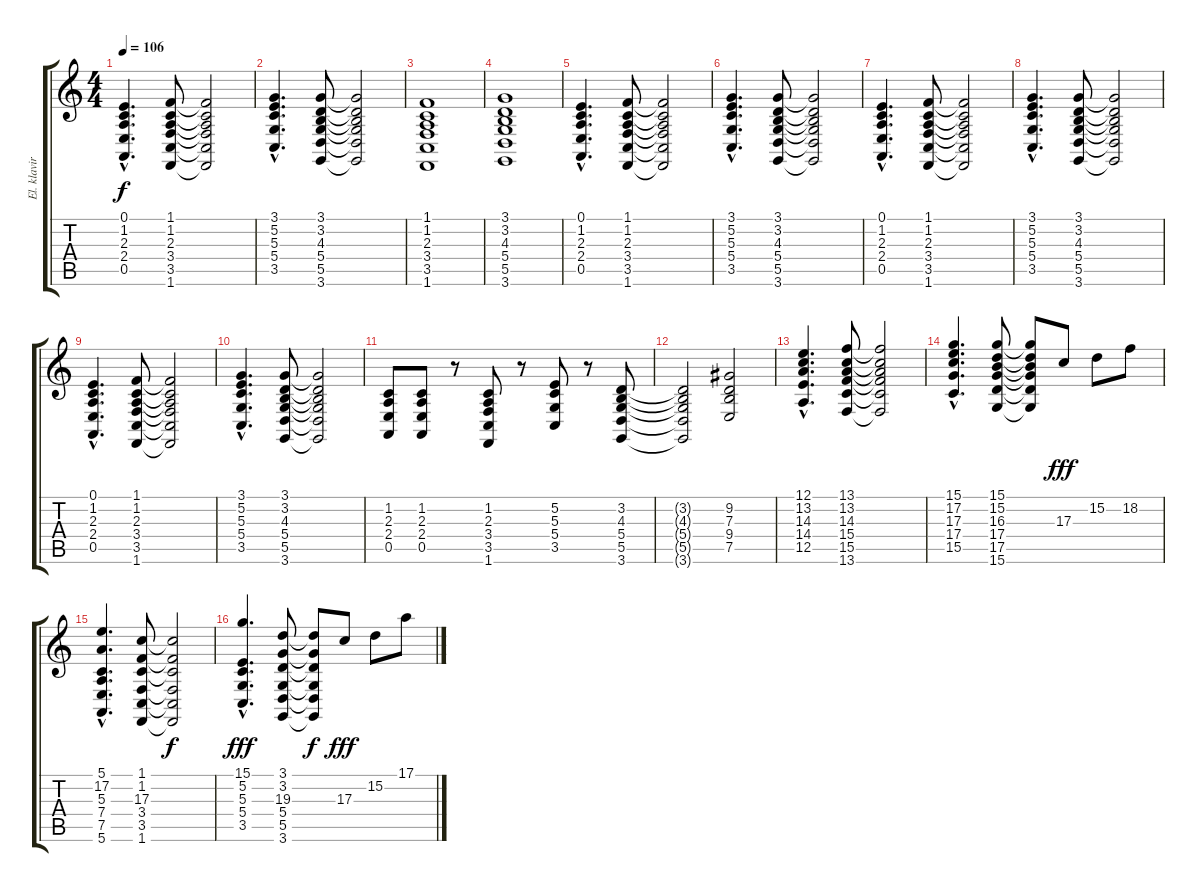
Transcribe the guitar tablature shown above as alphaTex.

\track ("El. klavir" "El. klavir") {instrument electricpiano2}
\staff {score tabs}
\tuning (E4 B3 G3 D3 A2 E2) {hide}
\ts (4 4)
\tempo 106
\clef g2
\ks c
(0.1{hac} 1.2{hac} 2.3{hac} 2.4{hac} 0.5{hac}).4{d dy f} (1.1 1.2 2.3 3.4 3.5 1.6).8 (1.1{t} 1.2{t} 2.3{t} 3.4{t} 3.5{t} 1.6{t}).2 |
(3.1{hac} 5.2{hac} 5.3{hac} 5.4{hac} 3.5{hac}).4{d} (3.1 3.2 4.3 5.4 5.5 3.6).8 (3.1{t} 3.2{t} 4.3{t} 5.4{t} 5.5{t} 3.6{t}).2 |
(1.1 1.2 2.3 3.4 3.5 1.6).1 |
(3.1 3.2 4.3 5.4 5.5 3.6).1 |
(0.1{hac} 1.2{hac} 2.3{hac} 2.4{hac} 0.5{hac}).4{d} (1.1 1.2 2.3 3.4 3.5 1.6).8 (1.1{t} 1.2{t} 2.3{t} 3.4{t} 3.5{t} 1.6{t}).2 |
(3.1{hac} 5.2{hac} 5.3{hac} 5.4{hac} 3.5{hac}).4{d} (3.1 3.2 4.3 5.4 5.5 3.6).8 (3.1{t} 3.2{t} 4.3{t} 5.4{t} 5.5{t} 3.6{t}).2 |
(0.1{hac} 1.2{hac} 2.3{hac} 2.4{hac} 0.5{hac}).4{d} (1.1 1.2 2.3 3.4 3.5 1.6).8 (1.1{t} 1.2{t} 2.3{t} 3.4{t} 3.5{t} 1.6{t}).2 |
(3.1{hac} 5.2{hac} 5.3{hac} 5.4{hac} 3.5{hac}).4{d} (3.1 3.2 4.3 5.4 5.5 3.6).8 (3.1{t} 3.2{t} 4.3{t} 5.4{t} 5.5{t} 3.6{t}).2 |
(0.1{hac} 1.2{hac} 2.3{hac} 2.4{hac} 0.5{hac}).4{d} (1.1 1.2 2.3 3.4 3.5 1.6).8 (1.1{t} 1.2{t} 2.3{t} 3.4{t} 3.5{t} 1.6{t}).2 |
(3.1{hac} 5.2{hac} 5.3{hac} 5.4{hac} 3.5{hac}).4{d} (3.1 3.2 4.3 5.4 5.5 3.6).8 (3.1{t} 3.2{t} 4.3{t} 5.4{t} 5.5{t} 3.6{t}).2 |
(1.2 2.3 2.4 0.5).8 (1.2 2.3 2.4 0.5).8 r.8 (1.2 2.3 3.4 3.5 1.6).8 r.8 (5.2 5.3 5.4 3.5).8 r.8 (3.2 4.3 5.4 5.5 3.6).8 |
(3.2{t} 4.3{t} 5.4{t} 5.5{t} 3.6{t}).2 (9.2 7.3 9.4 7.5).2 |
(12.1{hac} 13.2{hac} 14.3{hac} 14.4{hac} 12.5{hac}).4{d volume 14} (13.1 13.2 14.3 15.4 15.5 13.6).8 (13.1{t} 13.2{t} 14.3{t} 15.4{t} 15.5{t} 13.6{t}).2 |
(15.1{hac} 17.2{hac} 17.3{hac} 17.4{hac} 15.5{hac}).4{d} (15.1 15.2 16.3 17.4 17.5 15.6).8 (15.1{t} 15.2{t} 16.3{t} 17.4{t} 17.5{t} 15.6{t}).8 17.3.8{dy fff} 15.2.8 18.2.8 |
(5.1{hac} 17.2{hac} 5.3{hac} 7.4{hac} 7.5{hac} 5.6{hac}).4{d} (1.1 1.2 17.3 3.4 3.5 1.6).8 (1.1{t} 1.2{t} 17.3{t} 3.4{t} 3.5{t} 1.6{t}).2{dy f} |
(15.1{hac} 5.2{hac} 5.3{hac} 5.4{hac} 3.5{hac}).4{d dy fff} (3.1 3.2 19.3 5.4 5.5 3.6).8 (3.1{t} 3.2{t} 19.3{t} 5.4{t} 5.5{t} 3.6{t}).8{dy f} 17.3.8{dy fff} 15.2.8 17.1.8
